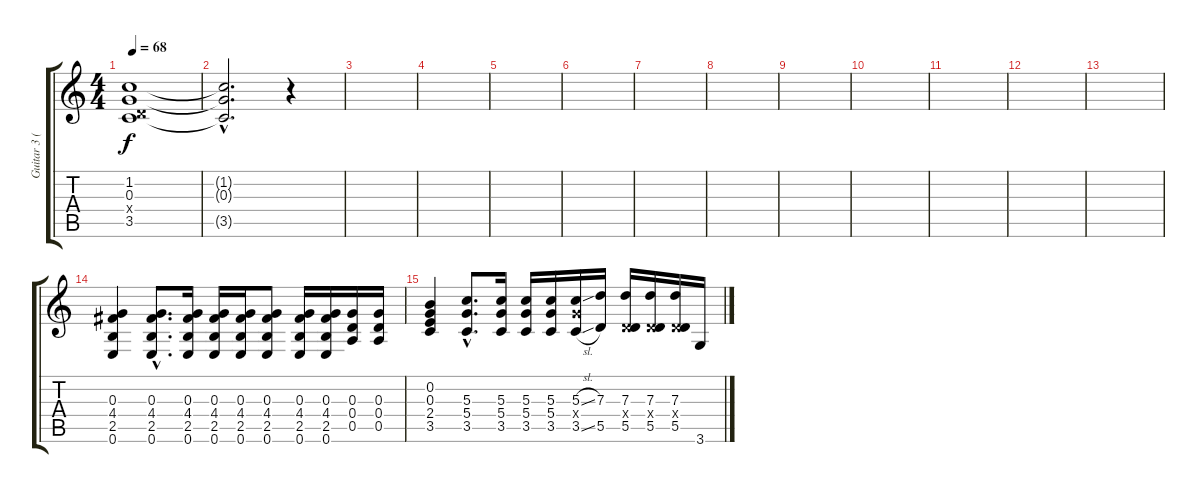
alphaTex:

\track ("Guitar 3 (double)" "Guitar 3 (") {instrument distortionguitar}
\staff {score tabs}
\tuning (E4 B3 G3 D3 A2 E2) {hide}
\ts (4 4)
\tempo 68
\clef g2
\ks c
(1.2 0.3 0.4{x} 3.5).1{dy f} |
(1.2{hac t} 0.3{hac t} 3.5{hac t}).2{d volume 0} r.4{volume 13} |
|
|
|
|
|
|
|
|
|
|
|
(0.3 4.4 2.5 0.6).4{volume 13} (0.3{hac} 4.4{hac} 2.5{hac} 0.6{hac}).8{d} (0.3 4.4 2.5 0.6).16 (0.3 4.4 2.5 0.6).16 (0.3 4.4 2.5 0.6).16 (0.3 4.4 2.5 0.6).8 (0.3 4.4 2.5 0.6).16 (0.3 4.4 2.5 0.6).16 (0.3 0.4 0.5).16 (0.3 0.4 0.5).16 |
(0.2 0.3 2.4 3.5).4 (5.3{hac} 5.4{hac} 3.5{hac}).8{d} (5.3 5.4 3.5).16 (5.3 5.4 3.5).16 (5.3 5.4 3.5).16 (5.3{sl} 5.4{x} 3.5{sl}).16 (7.3 5.5).16 (7.3 0.4{x} 5.5).16 (7.3 0.4{x} 5.5).16 (7.3 0.4{x} 5.5).16 3.6.16
